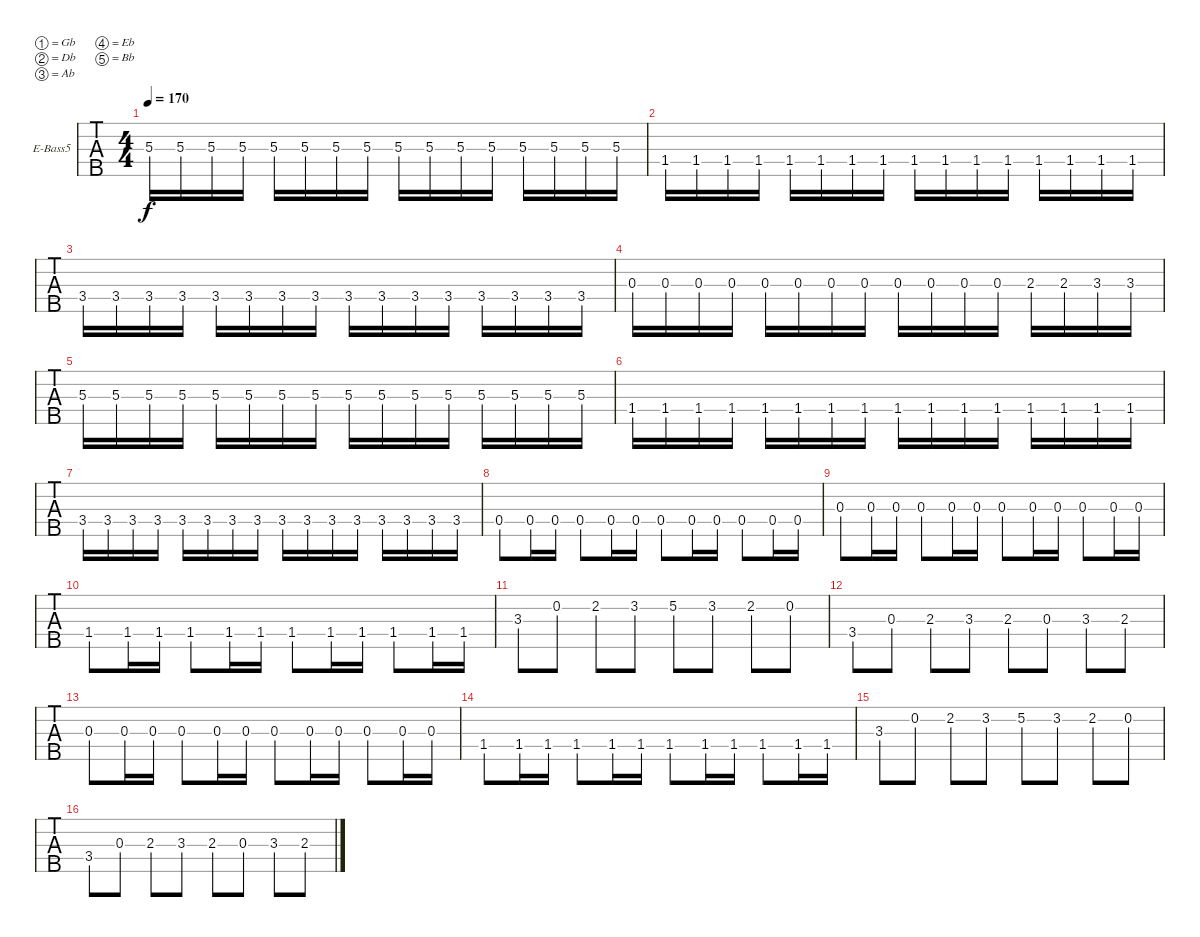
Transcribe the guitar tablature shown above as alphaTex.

\bracketExtendMode groupsimilarinstruments
\firstSystemTrackNameOrientation horizontal
\otherSystemsTrackNameOrientation horizontal
\track ("Иван Изотов" "E-Bass5") {instrument electricbasspick}
\staff {tabs}
\tuning (Gb2 Db2 Ab1 Eb1 Bb0)
\ts (4 4)
\tempo 170
\clef f4
\ks c
5.3.16{dy f} 5.3.16 5.3.16 5.3.16 5.3.16 5.3.16 5.3.16 5.3.16 5.3.16 5.3.16 5.3.16 5.3.16 5.3.16 5.3.16 5.3.16 5.3.16 |
1.4.16 1.4.16 1.4.16 1.4.16 1.4.16 1.4.16 1.4.16 1.4.16 1.4.16 1.4.16 1.4.16 1.4.16 1.4.16 1.4.16 1.4.16 1.4.16 |
3.4.16 3.4.16 3.4.16 3.4.16 3.4.16 3.4.16 3.4.16 3.4.16 3.4.16 3.4.16 3.4.16 3.4.16 3.4.16 3.4.16 3.4.16 3.4.16 |
0.3.16 0.3.16 0.3.16 0.3.16 0.3.16 0.3.16 0.3.16 0.3.16 0.3.16 0.3.16 0.3.16 0.3.16 2.3.16 2.3.16 3.3.16 3.3.16 |
5.3.16 5.3.16 5.3.16 5.3.16 5.3.16 5.3.16 5.3.16 5.3.16 5.3.16 5.3.16 5.3.16 5.3.16 5.3.16 5.3.16 5.3.16 5.3.16 |
1.4.16 1.4.16 1.4.16 1.4.16 1.4.16 1.4.16 1.4.16 1.4.16 1.4.16 1.4.16 1.4.16 1.4.16 1.4.16 1.4.16 1.4.16 1.4.16 |
3.4.16 3.4.16 3.4.16 3.4.16 3.4.16 3.4.16 3.4.16 3.4.16 3.4.16 3.4.16 3.4.16 3.4.16 3.4.16 3.4.16 3.4.16 3.4.16 |
0.4.8 0.4.16 0.4.16 0.4.8 0.4.16 0.4.16 0.4.8 0.4.16 0.4.16 0.4.8 0.4.16 0.4.16 |
0.3.8 0.3.16 0.3.16 0.3.8 0.3.16 0.3.16 0.3.8 0.3.16 0.3.16 0.3.8 0.3.16 0.3.16 |
1.4.8 1.4.16 1.4.16 1.4.8 1.4.16 1.4.16 1.4.8 1.4.16 1.4.16 1.4.8 1.4.16 1.4.16 |
3.3.8 0.2.8 2.2.8 3.2.8 5.2.8 3.2.8 2.2.8 0.2.8 |
3.4.8 0.3.8 2.3.8 3.3.8 2.3.8 0.3.8 3.3.8 2.3.8 |
0.3.8 0.3.16 0.3.16 0.3.8 0.3.16 0.3.16 0.3.8 0.3.16 0.3.16 0.3.8 0.3.16 0.3.16 |
1.4.8 1.4.16 1.4.16 1.4.8 1.4.16 1.4.16 1.4.8 1.4.16 1.4.16 1.4.8 1.4.16 1.4.16 |
3.3.8 0.2.8 2.2.8 3.2.8 5.2.8 3.2.8 2.2.8 0.2.8 |
3.4.8 0.3.8 2.3.8 3.3.8 2.3.8 0.3.8 3.3.8 2.3.8
